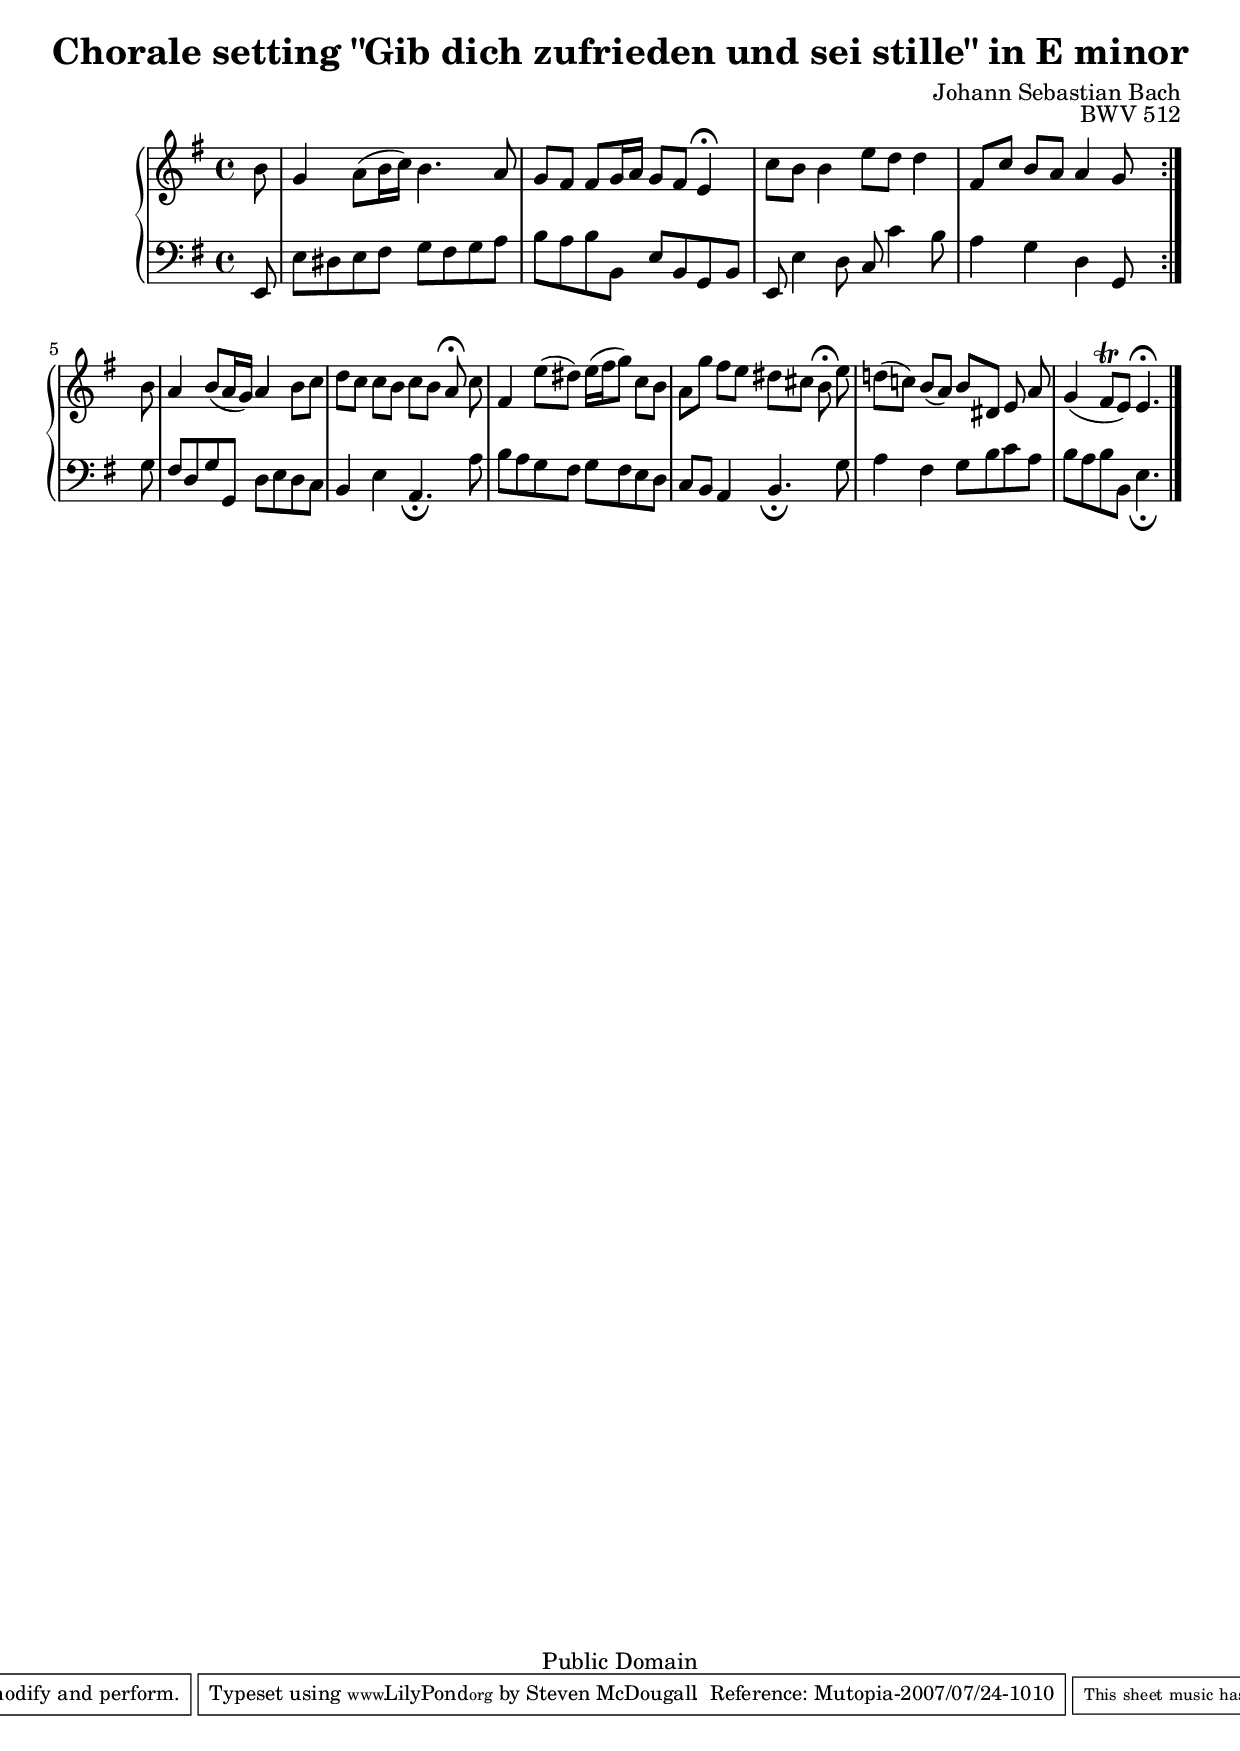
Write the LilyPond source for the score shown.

\version "2.10.25"

\header
{
  title    	    = "Chorale setting \"Gib dich zufrieden und sei stille\" in E minor"
  composer 	    = "Johann Sebastian Bach"
  opus     	    = "BWV 512"
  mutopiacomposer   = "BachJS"
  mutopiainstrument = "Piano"
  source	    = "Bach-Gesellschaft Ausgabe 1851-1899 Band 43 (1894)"
  sourceurl         = "http://imslp.org/wiki/Notebook_for_Anna_Magdalena_Bach_(Bach,_Johann_Sebastian)"
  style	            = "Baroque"
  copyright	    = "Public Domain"
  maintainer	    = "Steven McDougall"
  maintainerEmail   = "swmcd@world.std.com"
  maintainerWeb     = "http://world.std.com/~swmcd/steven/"
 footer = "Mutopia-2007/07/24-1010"
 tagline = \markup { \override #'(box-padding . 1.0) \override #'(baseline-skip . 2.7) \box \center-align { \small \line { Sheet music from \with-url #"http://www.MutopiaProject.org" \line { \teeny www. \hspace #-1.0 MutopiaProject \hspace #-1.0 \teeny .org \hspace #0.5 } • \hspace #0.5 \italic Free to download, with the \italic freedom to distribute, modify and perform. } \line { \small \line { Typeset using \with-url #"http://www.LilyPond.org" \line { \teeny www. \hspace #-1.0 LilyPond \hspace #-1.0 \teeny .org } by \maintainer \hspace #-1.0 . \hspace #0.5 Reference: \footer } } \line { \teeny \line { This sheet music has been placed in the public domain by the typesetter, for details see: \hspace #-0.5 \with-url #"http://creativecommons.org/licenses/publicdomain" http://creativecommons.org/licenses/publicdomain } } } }
}


upper = \relative c''
{
  \clef treble 
  \key e \minor

  \repeat volta 2
  {
    \partial 8 b8        	      	     |
    g4 a8( b16 c) b4. a8 	      	     |         
    g8[ fis] fis g16 a g8 fis e4\fermata |
    c'8 b b4 e8 d d4                  	 |
    fis,8[ c'] b[ a] a4 g8 s8    	     |   
  }

  \break

  \partial 8 b8                                |
  a4 b8( a16 g) a4 b8 c                        |
  d8[ c] c[ b] c[ b] a\noBeam\fermata c        |
  fis,4 e'8( dis) e16( fis g8) c, b            |   
  a8[ g'] fis[ e] dis[ cis] b\noBeam\fermata e |
  d!([ c!)]  b([ a)]  b[ dis,]  e\noBeam a     |
  g4( fis8\trill e) e4.\fermata s8             |
  \bar "|."
}

lower = \relative f
{
  \clef bass
  \key e \minor
  
  \repeat volta 2
  {
    \partial 8 e,8	        |
    e'8 dis e fis g fis g a |
    b8 a b b, e b g b       |
    e,8 e'4 d8 c c'4 b8     |
    a4 g d g,8 s8           % barcheck fails here
  }

  \break

  \partial 8 g'8            |
  fis8 d g g, d' e d c      |
  b4 e a,4._\fermata a'8    |
  b8 a g fis g fis e d      |
  c8 b a4 b4._\fermata g'8  |
  a4 fis g8 b c a           |
  b8 a b b, e4._\fermata s8 |
}

\score 
{
  \new GrandStaff 
  <<
    \new Staff = upper \upper
    \new Staff = lower \lower
  >>
  
  \layout { }
  \midi   { }
}
